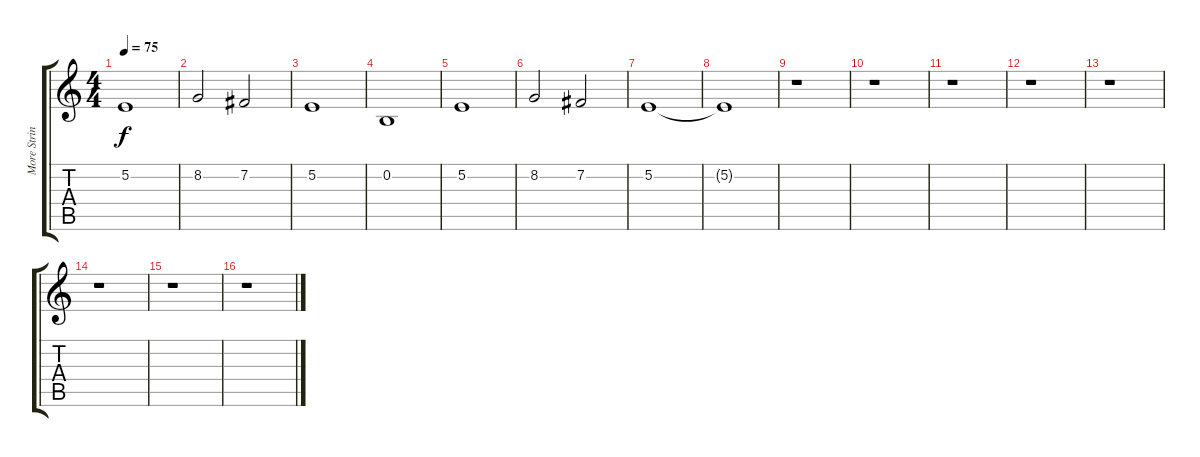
\track ("More Strings" "More Strin") {instrument stringensemble1}
\staff {score tabs}
\tuning (E4 B3 G3 D3 A2 E2) {hide}
\ts (4 4)
\tempo 75
\clef g2
\ks c
5.2.1{dy f} |
8.2.2 7.2.2 |
5.2.1 |
0.2.1 |
5.2.1 |
8.2.2 7.2.2 |
5.2.1 |
5.2{t}.1 |
r.1 |
r.1 |
r.1 |
r.1 |
r.1 |
r.1 |
r.1 |
r.1
